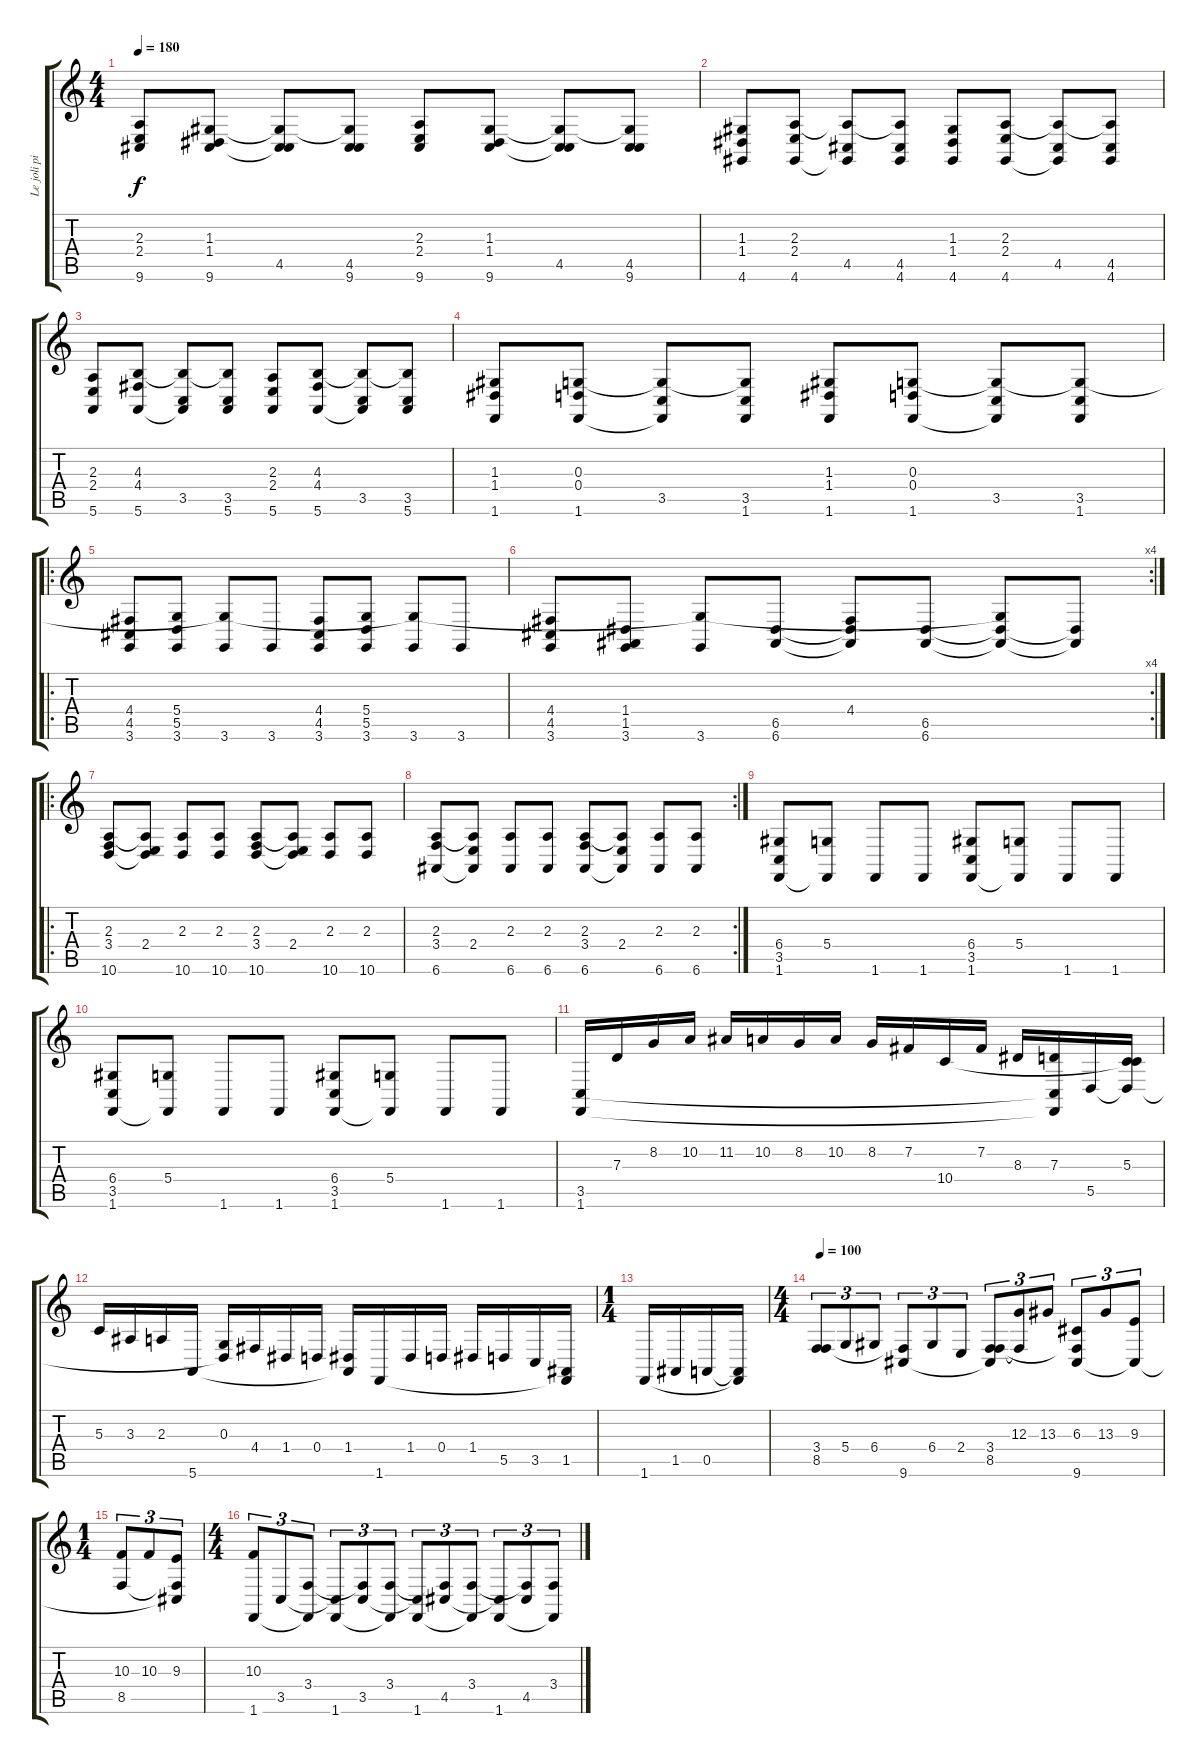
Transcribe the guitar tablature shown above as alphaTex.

\track ("Le joli piano de Michael" "Le joli pi") {instrument acousticgrandpiano}
\staff {score tabs}
\tuning (E4 B3 G3 D3 A2 E2) {hide}
\ts (4 4)
\tempo 180
\clef g2
\ks c
(2.3 2.4 9.6).8{dy f} (1.3 1.4 9.6).8 (1.3{t} 4.5 9.6{t}).8 (1.3{t} 4.5 9.6).8 (2.3 2.4 9.6).8 (1.3 1.4 9.6).8 (1.3{t} 4.5 9.6{t}).8 (1.3{t} 4.5 9.6).8 |
(1.3 1.4 4.6).8 (2.3 2.4 4.6).8 (2.3{t} 4.5 4.6{t}).8 (2.3{t} 4.5 4.6).8 (1.3 1.4 4.6).8 (2.3 2.4 4.6).8 (2.3{t} 4.5 4.6{t}).8 (2.3{t} 4.5 4.6).8 |
(2.3 2.4 5.6).8 (4.3 4.4 5.6).8 (4.3{t} 3.5 5.6{t}).8 (4.3{t} 3.5 5.6).8 (2.3 2.4 5.6).8 (4.3 4.4 5.6).8 (4.3{t} 3.5 5.6{t}).8 (4.3{t} 3.5 5.6).8 |
(1.3 1.4 1.6).8 (0.3 0.4 1.6).8 (0.3{t} 3.5 1.6{t}).8 (0.3{t} 3.5 1.6).8 (1.3 1.4 1.6).8 (0.3 0.4 1.6).8 (0.3{t} 3.5 1.6{t}).8 (0.3{t} 3.5 1.6).8 |
\ro
(4.4 4.5 3.6).8 (5.4 5.5 3.6).8 (0.3{t} 3.6).8 3.6.8 (4.4 4.5 3.6).8 (5.4 5.5 3.6).8 (0.3{t} 3.6).8 3.6.8 |
\rc 4
(4.4 4.5 3.6).8 (1.4 1.5 3.6).8 (0.3{t} 3.6).8 (6.5 6.6).8 (4.4 6.5{t} 6.6{t}).8 (6.5 6.6).8 (0.3{t} 6.5{t} 6.6{t}).8 (6.5{t} 6.6{t}).8 |
\ro
(2.3 3.4 10.6).8 (2.3{t} 2.4 10.6{t}).8 (2.3 10.6).8 (2.3 10.6).8 (2.3 3.4 10.6).8 (2.3{t} 2.4 10.6{t}).8 (2.3 10.6).8 (2.3 10.6).8 |
\rc 2
(2.3 3.4 6.6).8 (2.3{t} 2.4 6.6{t}).8 (2.3 6.6).8 (2.3 6.6).8 (2.3 3.4 6.6).8 (2.3{t} 2.4 6.6{t}).8 (2.3 6.6).8 (2.3 6.6).8 |
(6.4 3.5 1.6).8 (5.4 1.6{t}).8 1.6.8 1.6.8 (6.4 3.5 1.6).8 (5.4 1.6{t}).8 1.6.8 1.6.8 |
(6.4 3.5 1.6).8 (5.4 1.6{t}).8 1.6.8 1.6.8 (6.4 3.5 1.6).8 (5.4 1.6{t}).8 1.6.8 1.6.8 |
(3.5 1.6).16 7.3.16 8.2.16 10.2.16 11.2.16 10.2.16 8.2.16 10.2.16 8.2.16 7.2.16 10.4.16 7.2.16 8.3.16 (7.3 3.5{t} 1.6{t}).16 5.5.16 (5.3 10.4{t} 5.5{t}).16 |
5.3.16 3.3.16 2.3.16 5.6.16 (0.3 5.5{t}).16 4.4.16 1.4.16 0.4.16 (1.4 5.6{t}).16 1.6.16 1.4.16 0.4.16 1.4.16 5.5.16 3.5.16 (1.5 1.6{t}).16 |
\ts (1 4)
1.6.16 1.5.16 0.5.16 (0.5{t} 1.6{t}).16 |
\ts (4 4)
\tempo 100
(3.4 8.5).8{tu (3 2)} 5.4.8{tu (3 2)} 6.4.8{tu (3 2)} (8.5{t} 9.6).8{tu (3 2)} 6.4.8{tu (3 2)} 2.4.8{tu (3 2)} (3.4 8.5 9.6{t}).8{tu (3 2)} (12.3 3.4{t}).8{tu (3 2)} 13.3.8{tu (3 2)} (6.3 8.5{t} 9.6).8{tu (3 2)} 13.3.8{tu (3 2)} (9.3 9.6{t}).8{tu (3 2)} |
\ts (1 4)
(10.3 8.5).8{tu (3 2)} 10.3.8{tu (3 2)} (9.3 8.5{t} 9.6{t}).8{tu (3 2)} |
\ts (4 4)
(10.3 1.6).8{tu (3 2)} 3.5.8{tu (3 2)} (3.4 1.6{t}).8{tu (3 2)} (3.5{t} 1.6).8{tu (3 2)} (3.4{t} 3.5).8{tu (3 2)} (3.4 1.6{t}).8{tu (3 2)} (3.5{t} 1.6).8{tu (3 2)} (3.4{t} 4.5).8{tu (3 2)} (3.4 1.6{t}).8{tu (3 2)} (4.5{t} 1.6).8{tu (3 2)} (3.4{t} 4.5).8{tu (3 2)} (3.4 1.6{t}).8{tu (3 2)}
